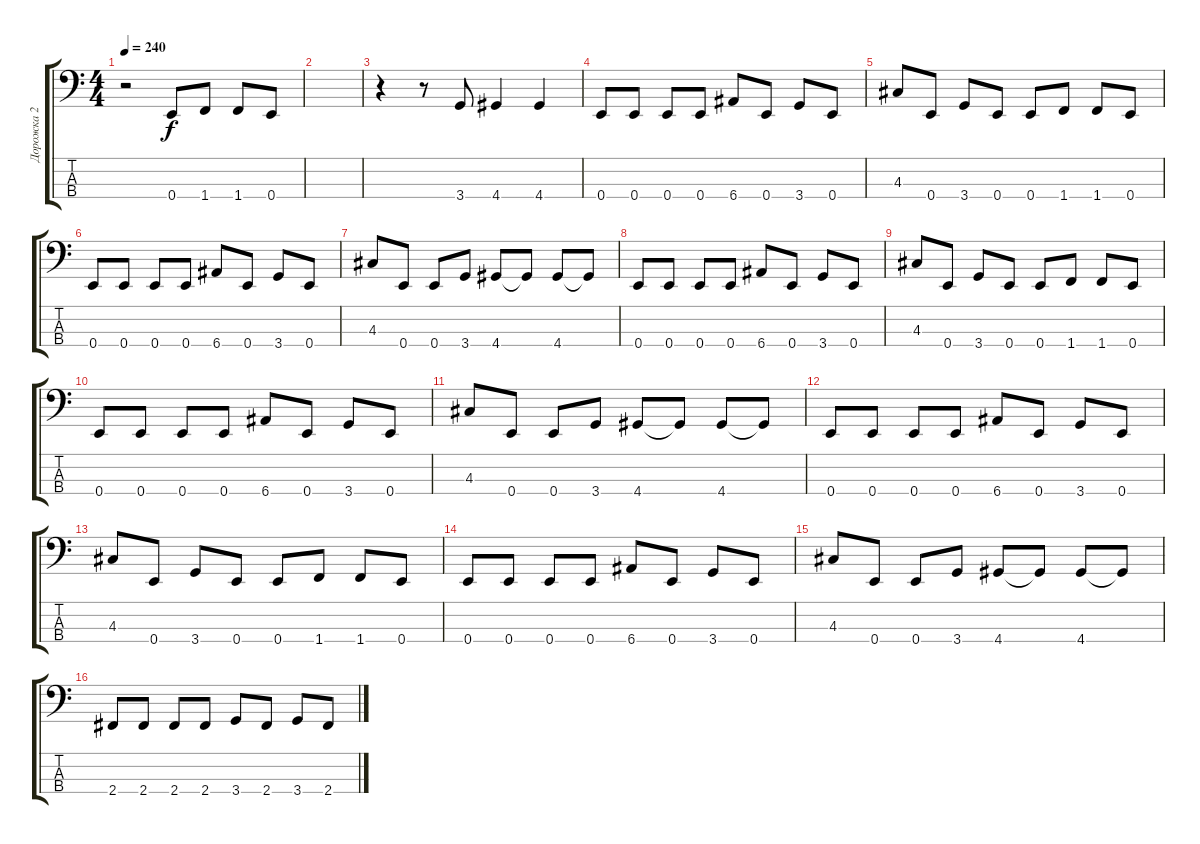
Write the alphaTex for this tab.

\track ("Дорожка 2" "Дорожка 2") {instrument electricbassfinger}
\staff {score tabs}
\tuning (G2 D2 A1 E1) {hide}
\ts (4 4)
\tempo 240
\clef f4
\ks c
r.2{dy f} 0.4.8 1.4.8 1.4.8 0.4.8 |
|
r.4 r.8 3.4.8 4.4.4 4.4.4 |
0.4.8 0.4.8 0.4.8 0.4.8 6.4.8 0.4.8 3.4.8 0.4.8 |
4.3.8 0.4.8 3.4.8 0.4.8 0.4.8 1.4.8 1.4.8 0.4.8 |
0.4.8 0.4.8 0.4.8 0.4.8 6.4.8 0.4.8 3.4.8 0.4.8 |
4.3.8 0.4.8 0.4.8 3.4.8 4.4.8 4.4{t}.8 4.4.8 4.4{t}.8 |
0.4.8 0.4.8 0.4.8 0.4.8 6.4.8 0.4.8 3.4.8 0.4.8 |
4.3.8 0.4.8 3.4.8 0.4.8 0.4.8 1.4.8 1.4.8 0.4.8 |
0.4.8 0.4.8 0.4.8 0.4.8 6.4.8 0.4.8 3.4.8 0.4.8 |
4.3.8 0.4.8 0.4.8 3.4.8 4.4.8 4.4{t}.8 4.4.8 4.4{t}.8 |
0.4.8 0.4.8 0.4.8 0.4.8 6.4.8 0.4.8 3.4.8 0.4.8 |
4.3.8 0.4.8 3.4.8 0.4.8 0.4.8 1.4.8 1.4.8 0.4.8 |
0.4.8 0.4.8 0.4.8 0.4.8 6.4.8 0.4.8 3.4.8 0.4.8 |
4.3.8 0.4.8 0.4.8 3.4.8 4.4.8 4.4{t}.8 4.4.8 4.4{t}.8 |
2.4.8 2.4.8 2.4.8 2.4.8 3.4.8 2.4.8 3.4.8 2.4.8
